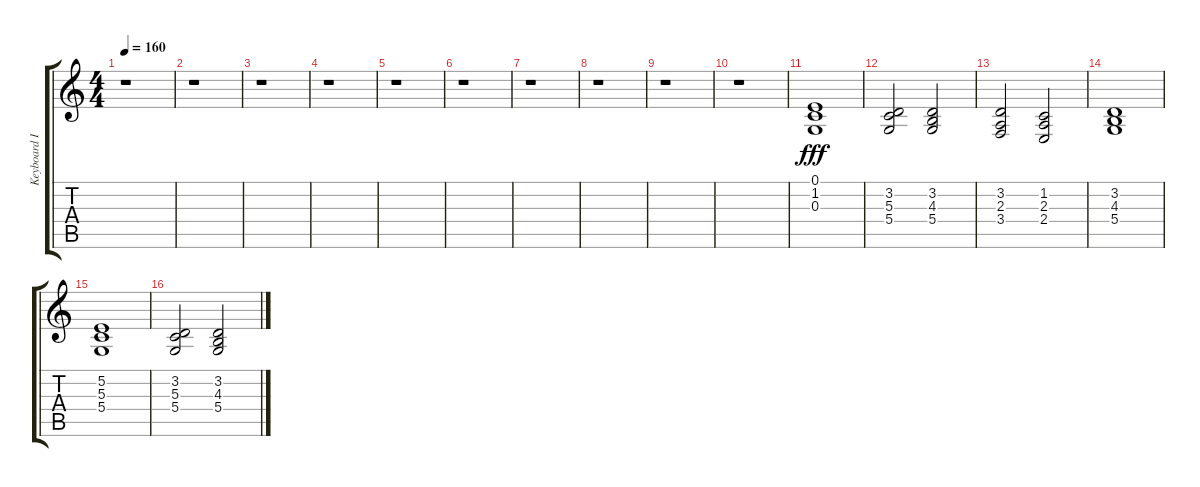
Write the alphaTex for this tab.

\track ("Keyboard Interludes" "Keyboard I") {instrument seashore}
\staff {score tabs}
\tuning (E4 B3 G3 D3 A2 E2) {hide}
\ts (4 4)
\tempo 160
\clef g2
\ks c
r.1{dy fff} |
r.1 |
r.1 |
r.1 |
r.1 |
r.1 |
r.1 |
r.1 |
r.1 |
r.1 |
(0.1 1.2 0.3).1 |
(3.2 5.3 5.4).2 (3.2 4.3 5.4).2 |
(3.2 2.3 3.4).2 (1.2 2.3 2.4).2 |
(3.2 4.3 5.4).1 |
(5.2 5.3 5.4).1 |
(3.2 5.3 5.4).2 (3.2 4.3 5.4).2
